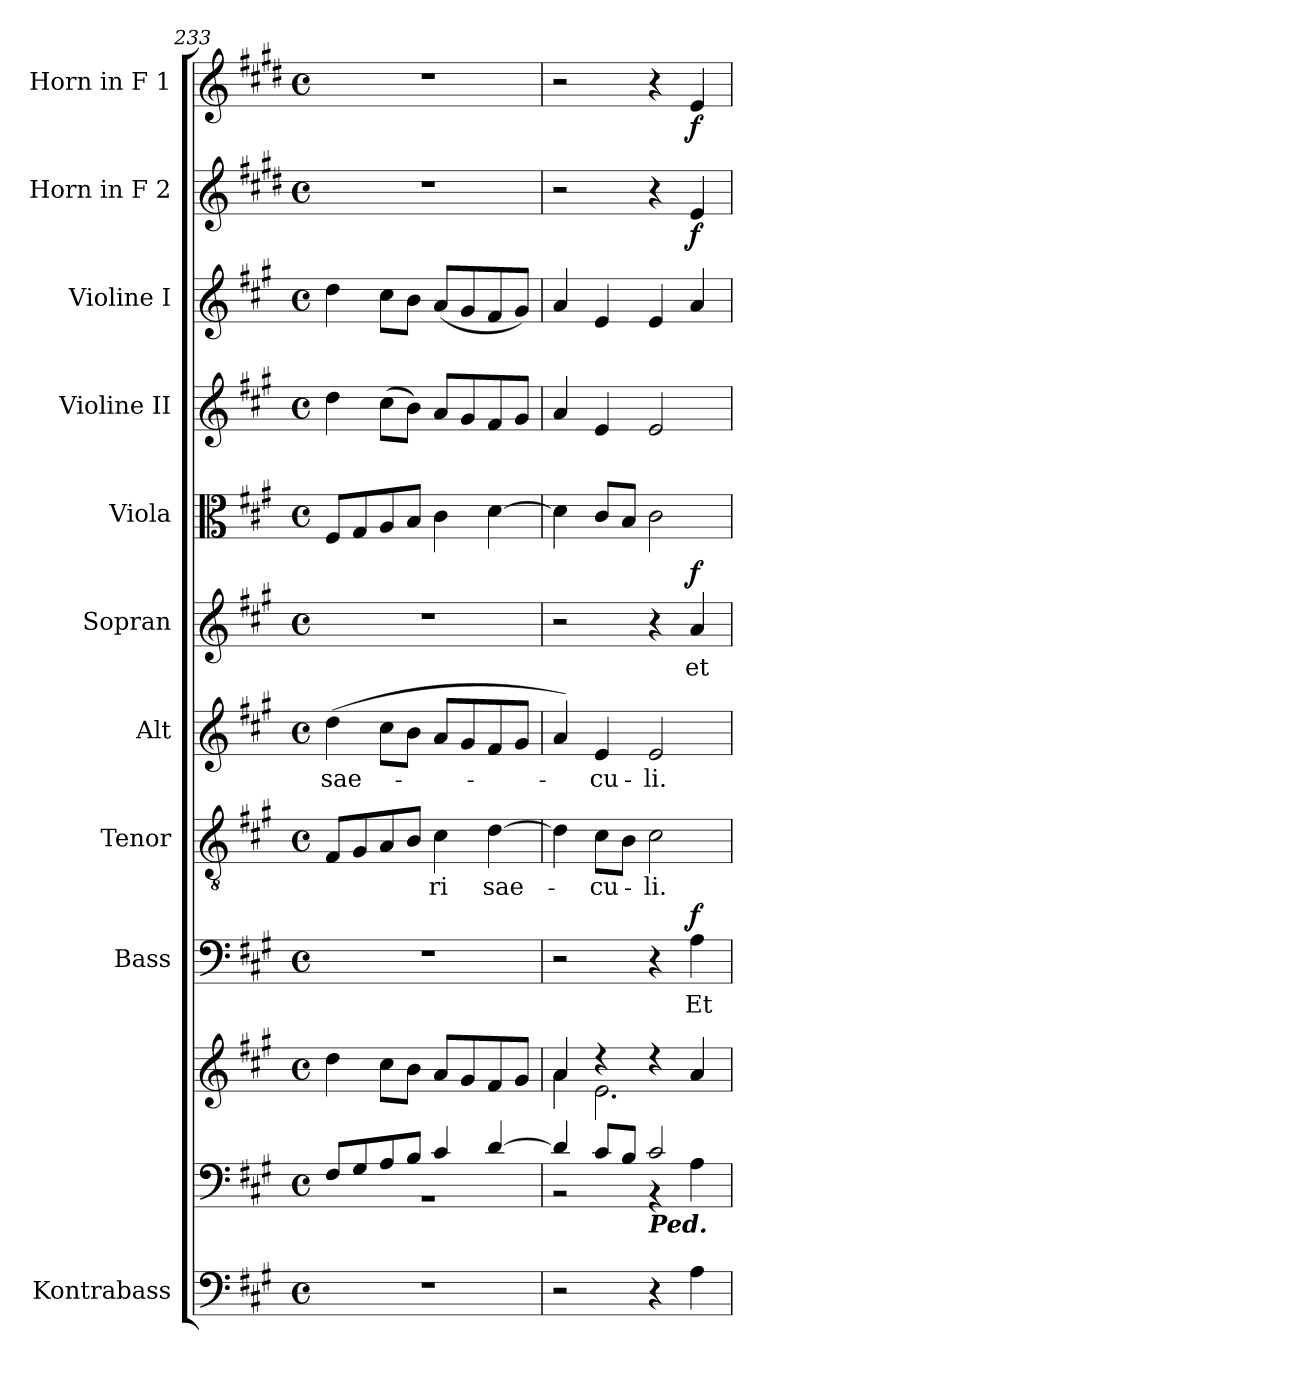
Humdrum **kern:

**kern	**kern	**kern	**kern	**text	**dynam	**kern	**text	**kern	**text	**kern	**text	**dynam	**kern	**kern	**kern	**kern	**dynam	**kern	**dynam
*part11	*part10	*part10	*part9	*part9	*part9	*part8	*part8	*part7	*part7	*part6	*part6	*part6	*part5	*part4	*part3	*part2	*part2	*part1	*part1
*staff12	*staff11	*staff10	*staff9	*staff9	*staff9	*staff8	*staff8	*staff7	*staff7	*staff6	*staff6	*staff6	*staff5	*staff4	*staff3	*staff2	*staff2	*staff1	*staff1
*I"Kontrabass	*	*	*I"Bass	*	*	*I"Tenor	*	*I"Alt	*	*I"Sopran	*	*	*I"Viola	*I"Violine II	*I"Violine I	*I"Horn in F 2	*	*I"Horn in F 1	*
*I'Kb.	*	*	*I'B.	*	*	*I'T.	*	*I'A.	*	*I'S.	*	*	*I'Vla.	*I'Vl. II	*I'Vl. I	*	*	*	*
*clefF4	*clefF4	*clefG2	*clefF4	*	*	*clefGv2	*	*clefG2	*	*clefG2	*	*	*clefC3	*clefG2	*clefG2	*clefG2	*	*clefG2	*
*ITrd7c12	*	*	*	*	*	*	*	*	*	*	*	*	*	*	*	*ITrd4c7	*	*ITrd4c7	*
*k[f#c#g#]	*k[f#c#g#]	*k[f#c#g#]	*k[f#c#g#]	*	*	*k[f#c#g#]	*	*k[f#c#g#]	*	*k[f#c#g#]	*	*	*k[f#c#g#]	*k[f#c#g#]	*k[f#c#g#]	*k[f#c#g#]	*	*k[f#c#g#]	*
*A:	*A:	*A:	*A:	*	*	*A:	*	*A:	*	*A:	*	*	*A:	*A:	*A:	*A:	*	*A:	*
*M4/4	*M4/4	*M4/4	*M4/4	*	*	*M4/4	*	*M4/4	*	*M4/4	*	*	*M4/4	*M4/4	*M4/4	*M4/4	*	*M4/4	*
*met(c)	*met(c)	*met(c)	*met(c)	*	*	*met(c)	*	*met(c)	*	*met(c)	*	*	*met(c)	*met(c)	*met(c)	*met(c)	*	*met(c)	*
=233	=233	=233	=233	=233	=233	=233	=233	=233	=233	=233	=233	=233	=233	=233	=233	=233	=233	=233	=233
*	*^	*	*	*	*	*	*	*	*	*	*	*	*	*	*	*	*	*	*
!	!	!	!	!	!	!	!	!	!	!LO:LY:b	!	!	!	!	!	!	!	!	!	!
1r	8F#/L	1rBB	4dd\	1r	.	.	8F#/L	.	(>4dd\	sae-	1r	.	.	8F#/L	4dd\	4dd\	1r	.	1r	.
.	8G#/	.	.	.	.	.	8G#/	.	.	.	.	.	.	8G#/	.	.	.	.	.	.
.	8A/	.	8cc#\L	.	.	.	8A/	.	8cc#\L	.	.	.	.	8A/	(>8cc#\L	8cc#\L	.	.	.	.
.	8B/J	.	8b\J	.	.	.	8B/J	.	8b\J	.	.	.	.	8B/J	8b\J)	8b\J	.	.	.	.
!	!	!	!	!	!	!	!	!LO:LY:b	!	!	!	!	!	!	!	!	!	!	!	!
.	4c#/	.	8a/L	.	.	.	4c#\	-ri	8a/L	.	.	.	.	4c#\	8a/L	(<8a/L	.	.	.	.
.	.	.	8g#/	.	.	.	.	.	8g#/	.	.	.	.	.	8g#/	8g#/	.	.	.	.
!	!	!	!	!	!	!	!	!LO:LY:b	!	!	!	!	!	!	!	!	!	!	!	!
.	[>4d/	.	8f#/	.	.	.	[4d\	sae-	8f#/	.	.	.	.	[4d\	8f#/	8f#/	.	.	.	.
.	.	.	8g#/J	.	.	.	.	.	8g#/J	.	.	.	.	.	8g#/J	8g#/J)	.	.	.	.
=234	=234	=234	=234	=234	=234	=234	=234	=234	=234	=234	=234	=234	=234	=234	=234	=234	=234	=234	=234	=234
*	*	*	*^	*	*	*	*	*	*	*	*	*	*	*	*	*	*	*	*	*
2r	4d/]	2r	4a/	4a\	2r	.	.	4d\]	.	4a/)	.	2r	.	.	4d\]	4a/	4a/	2r	.	2r	.
!	!	!	!	!	!	!	!	!	!LO:LY:b	!	!LO:LY:b	!	!	!	!	!	!	!	!	!	!
.	8c#/L	.	4rcc	2.e\	.	.	.	8c#\L	-cu-	4e/	-cu-	.	.	.	8c#/L	4e/	4e/	.	.	.	.
.	8B/J	.	.	.	.	.	.	8B\J	.	.	.	.	.	.	8B/J	.	.	.	.	.	.
!	!LO:TX:b:Bi:t=Ped.	!	!	!	!	!	!	!	!	!	!	!	!	!	!	!	!	!	!	!	!
!	!	!	!	!	!	!	!	!	!LO:LY:b	!	!LO:LY:b	!	!	!	!	!	!	!	!	!	!
4r	2c#/	4r	4rcc	.	4r	.	.	2c#\	-li.	2e/	-li.	4r	.	.	2c#\	2e/	4e/	4r	.	4r	.
!	!	!	!	!	!	!LO:LY:b	!LO:DY:a	!	!	!	!	!	!LO:LY:b	!LO:DY:a	!	!	!	!	!LO:DY:b	!	!LO:DY:b
4AA\	.	4A\	4a/	.	4A\	Et	f	.	.	.	.	4a/	et	f	.	.	4a/	4A/	f	4A/	f
*	*v	*v	*	*	*	*	*	*	*	*	*	*	*	*	*	*	*	*	*	*	*
*	*	*v	*v	*	*	*	*	*	*	*	*	*	*	*	*	*	*	*	*	*
=	=	=	=	=	=	=	=	=	=	=	=	=	=	=	=	=	=	=	=
*-	*-	*-	*-	*-	*-	*-	*-	*-	*-	*-	*-	*-	*-	*-	*-	*-	*-	*-	*-
